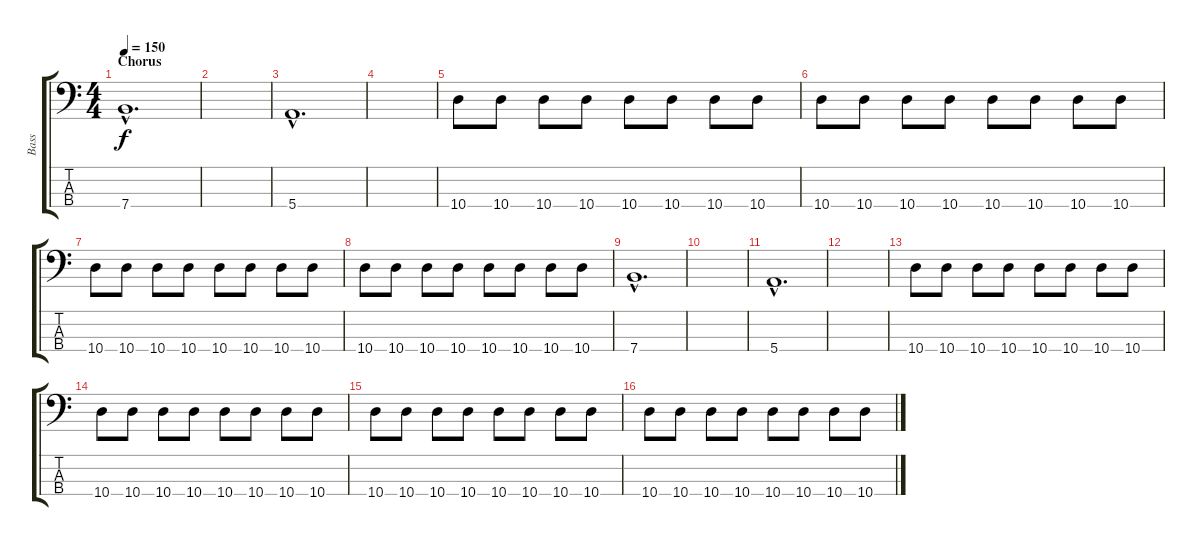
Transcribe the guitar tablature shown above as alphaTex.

\track ("Bass" "Bass") {instrument acousticguitarnylon}
\staff {score tabs}
\tuning (G2 D2 A1 E1) {hide}
\ts (4 4)
\section ("" "Chorus")
\tempo 150
\clef f4
\ks c
7.4{hac}.1{d dy f} |
|
5.4{hac}.1{d} |
|
10.4.8 10.4.8 10.4.8 10.4.8 10.4.8 10.4.8 10.4.8 10.4.8 |
10.4.8 10.4.8 10.4.8 10.4.8 10.4.8 10.4.8 10.4.8 10.4.8 |
10.4.8 10.4.8 10.4.8 10.4.8 10.4.8 10.4.8 10.4.8 10.4.8 |
10.4.8 10.4.8 10.4.8 10.4.8 10.4.8 10.4.8 10.4.8 10.4.8 |
7.4{hac}.1{d} |
|
5.4{hac}.1{d} |
|
10.4.8 10.4.8 10.4.8 10.4.8 10.4.8 10.4.8 10.4.8 10.4.8 |
10.4.8 10.4.8 10.4.8 10.4.8 10.4.8 10.4.8 10.4.8 10.4.8 |
10.4.8 10.4.8 10.4.8 10.4.8 10.4.8 10.4.8 10.4.8 10.4.8 |
10.4.8 10.4.8 10.4.8 10.4.8 10.4.8 10.4.8 10.4.8 10.4.8
